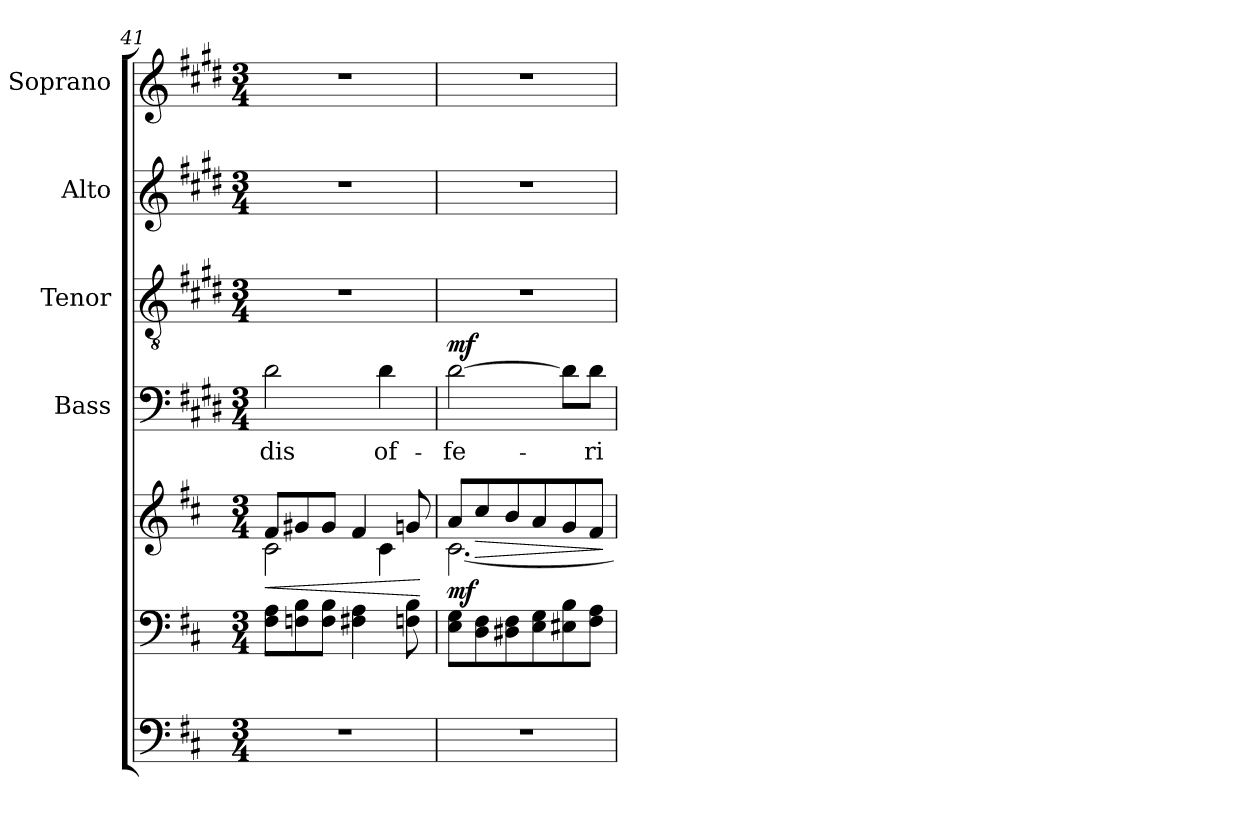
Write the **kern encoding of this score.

**kern	**kern	**kern	**dynam	**kern	**text	**dynam	**kern	**kern	**kern
*part6	*part5	*part5	*part5	*part4	*part4	*part4	*part3	*part2	*part1
*staff7	*staff6	*staff5	*staff5/6	*staff4	*staff4	*staff4	*staff3	*staff2	*staff1
*	*	*	*	*I"Bass	*	*	*I"Tenor	*I"Alto	*I"Soprano
*	*	*	*	*I'B	*	*	*I'T	*I'A	*I'S
*clefF4	*clefF4	*clefG2	*	*clefF4	*	*	*clefGv2	*clefG2	*clefG2
*	*	*	*	*ITrd1c2	*	*	*ITrd1c2	*ITrd1c2	*ITrd1c2
*k[f#c#]	*k[f#c#]	*k[f#c#]	*	*k[f#c#]	*	*	*k[f#c#]	*k[f#c#]	*k[f#c#]
*D:	*D:	*D:	*	*D:	*	*	*D:	*D:	*D:
*M3/4	*M3/4	*M3/4	*	*M3/4	*	*	*M3/4	*M3/4	*M3/4
=41	=41	=41	=41	=41	=41	=41	=41	=41	=41
!	!	!	!LO:HP:b	!	!	!	!	!	!
*	*	*^	*	*	*	*	*	*	*
2.r	8F#\ 8A\L	8f#/L	2c#\	<	2c#\	-dis	.	2.r	2.r	2.r
.	8Fn\ 8B\	8g#X/	.	.	.	.	.	.	.	.
.	8F\ 8B\J	8g#/J	.	.	.	.	.	.	.	.
.	4F#X\ 4A\	4f#/	.	.	.	.	.	.	.	.
.	.	.	4c#\	.	4c#\	of-	.	.	.	.
.	8Fn\ 8B\	8gn/	.	.	.	.	.	.	.	.
*	*	*v	*v	*	*	*	*	*	*	*
.	.	.	[	.	.	.	.	.	.
=42	=42	=42	=42	=42	=42	=42	=42	=42	=42
*	*	*^	*	*	*	*	*	*	*
!	!	!	!	!LO:DY:b	!	!	!LO:DY:b	!	!	!
2.r	8E\ 8G\L	8a/L	[<2.c#\	mf	[2c#\	-fe-	mf	2.r	2.r	2.r
!	!	!	!	!LO:HP:b	!	!	!	!	!	!
.	8D\ 8F#\	8cc#/	.	>	.	.	.	.	.	.
.	8D#X\ 8F#\	8b/	.	.	.	.	.	.	.	.
.	8E\ 8G\	8a/	.	.	.	.	.	.	.	.
.	8E#X\ 8B\	8g/	.	.	8c#\L]	.	.	.	.	.
.	8F#\ 8A\J	8f#/J	.	.	8c#\J	-ri-	.	.	.	.
*	*	*v	*v	*	*	*	*	*	*	*
.	.	.	]	.	.	.	.	.	.
=	=	=	=	=	=	=	=	=	=
*-	*-	*-	*-	*-	*-	*-	*-	*-	*-
